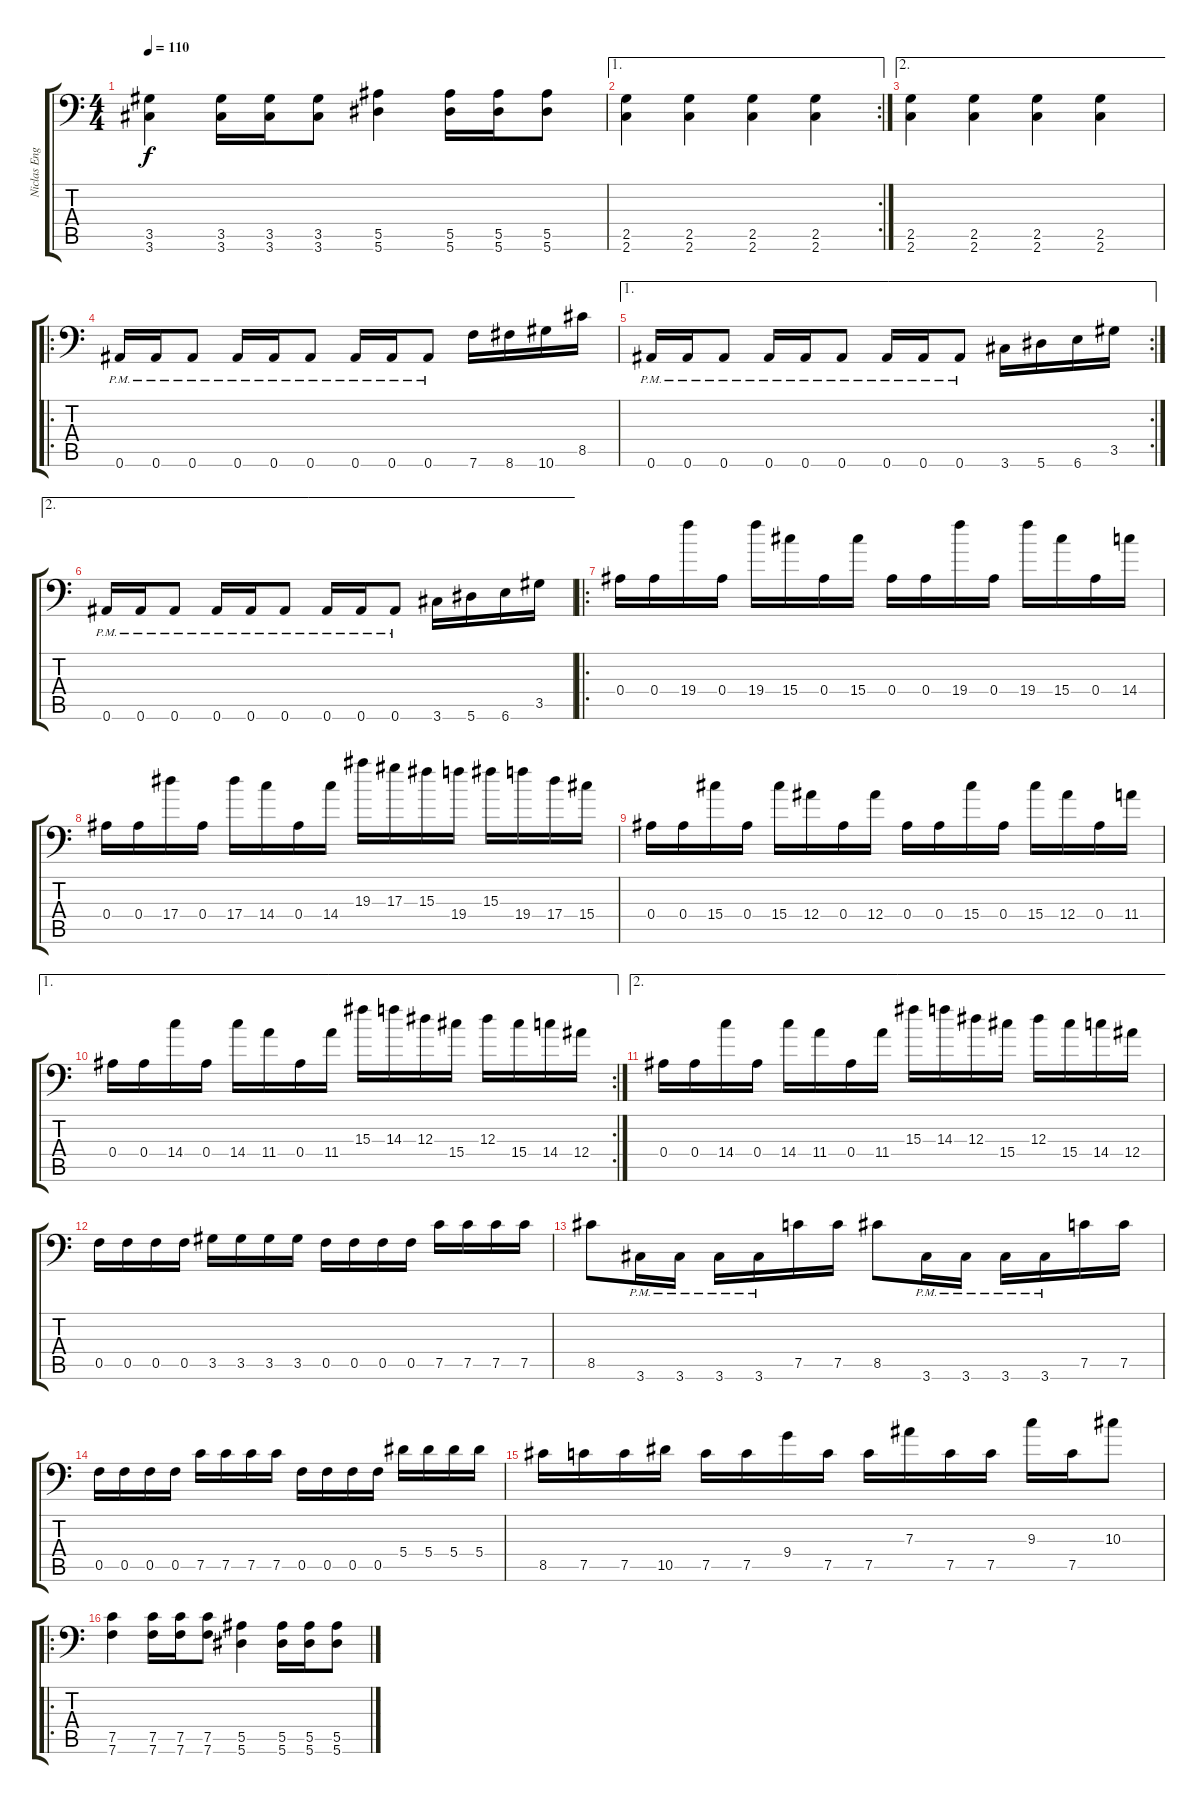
\track ("Niclas Engelin" "Niclas Eng") {instrument distortionguitar}
\staff {score tabs}
\tuning (C4 G3 Eb3 Bb2 F2 Bb1) {hide}
\ts (4 4)
\tempo 110
\clef f4
\ks c
(3.5 3.6).4{dy f} (3.5 3.6).16 (3.5 3.6).16 (3.5 3.6).8 (5.5 5.6).4 (5.5 5.6).16 (5.5 5.6).16 (5.5 5.6).8 |
\ae 1
\rc 2
(2.5 2.6).4 (2.5 2.6).4 (2.5 2.6).4 (2.5 2.6).4 |
\ae 2
(2.5 2.6).4 (2.5 2.6).4 (2.5 2.6).4 (2.5 2.6).4 |
\ro
0.6{pm}.16 0.6{pm}.16 0.6{pm}.8 0.6{pm}.16 0.6{pm}.16 0.6{pm}.8 0.6{pm}.16 0.6{pm}.16 0.6{pm}.8 7.6.16 8.6.16 10.6.16 8.5.16 |
\ae 1
\rc 2
0.6{pm}.16 0.6{pm}.16 0.6{pm}.8 0.6{pm}.16 0.6{pm}.16 0.6{pm}.8 0.6{pm}.16 0.6{pm}.16 0.6{pm}.8 3.6.16 5.6.16 6.6.16 3.5.16 |
\ae 2
0.6{pm}.16 0.6{pm}.16 0.6{pm}.8 0.6{pm}.16 0.6{pm}.16 0.6{pm}.8 0.6{pm}.16 0.6{pm}.16 0.6{pm}.8 3.6.16 5.6.16 6.6.16 3.5.16 |
\ro
0.4.16 0.4.16 19.4.16 0.4.16 19.4.16 15.4.16 0.4.16 15.4.16 0.4.16 0.4.16 19.4.16 0.4.16 19.4.16 15.4.16 0.4.16 14.4.16 |
0.4.16 0.4.16 17.4.16 0.4.16 17.4.16 14.4.16 0.4.16 14.4.16 19.3.16 17.3.16 15.3.16 19.4.16 15.3.16 19.4.16 17.4.16 15.4.16 |
0.4.16 0.4.16 15.4.16 0.4.16 15.4.16 12.4.16 0.4.16 12.4.16 0.4.16 0.4.16 15.4.16 0.4.16 15.4.16 12.4.16 0.4.16 11.4.16 |
\ae 1
\rc 2
0.4.16 0.4.16 14.4.16 0.4.16 14.4.16 11.4.16 0.4.16 11.4.16 15.3.16 14.3.16 12.3.16 15.4.16 12.3.16 15.4.16 14.4.16 12.4.16 |
\ae 2
0.4.16 0.4.16 14.4.16 0.4.16 14.4.16 11.4.16 0.4.16 11.4.16 15.3.16 14.3.16 12.3.16 15.4.16 12.3.16 15.4.16 14.4.16 12.4.16 |
0.5.16 0.5.16 0.5.16 0.5.16 3.5.16 3.5.16 3.5.16 3.5.16 0.5.16 0.5.16 0.5.16 0.5.16 7.5.16 7.5.16 7.5.16 7.5.16 |
8.5.8 3.6{pm}.16 3.6{pm}.16 3.6{pm}.16 3.6{pm}.16 7.5.16 7.5.16 8.5.8 3.6{pm}.16 3.6{pm}.16 3.6{pm}.16 3.6{pm}.16 7.5.16 7.5.16 |
0.5.16 0.5.16 0.5.16 0.5.16 7.5.16 7.5.16 7.5.16 7.5.16 0.5.16 0.5.16 0.5.16 0.5.16 5.4.16 5.4.16 5.4.16 5.4.16 |
8.5.16 7.5.16 7.5.16 10.5.16 7.5.16 7.5.16 9.4.16 7.5.16 7.5.16 7.3.16 7.5.16 7.5.16 9.3.16 7.5.16 10.3.8 |
\ro
(7.5 7.6).4 (7.5 7.6).16 (7.5 7.6).16 (7.5 7.6).8 (5.5 5.6).4 (5.5 5.6).16 (5.5 5.6).16 (5.5 5.6).8
